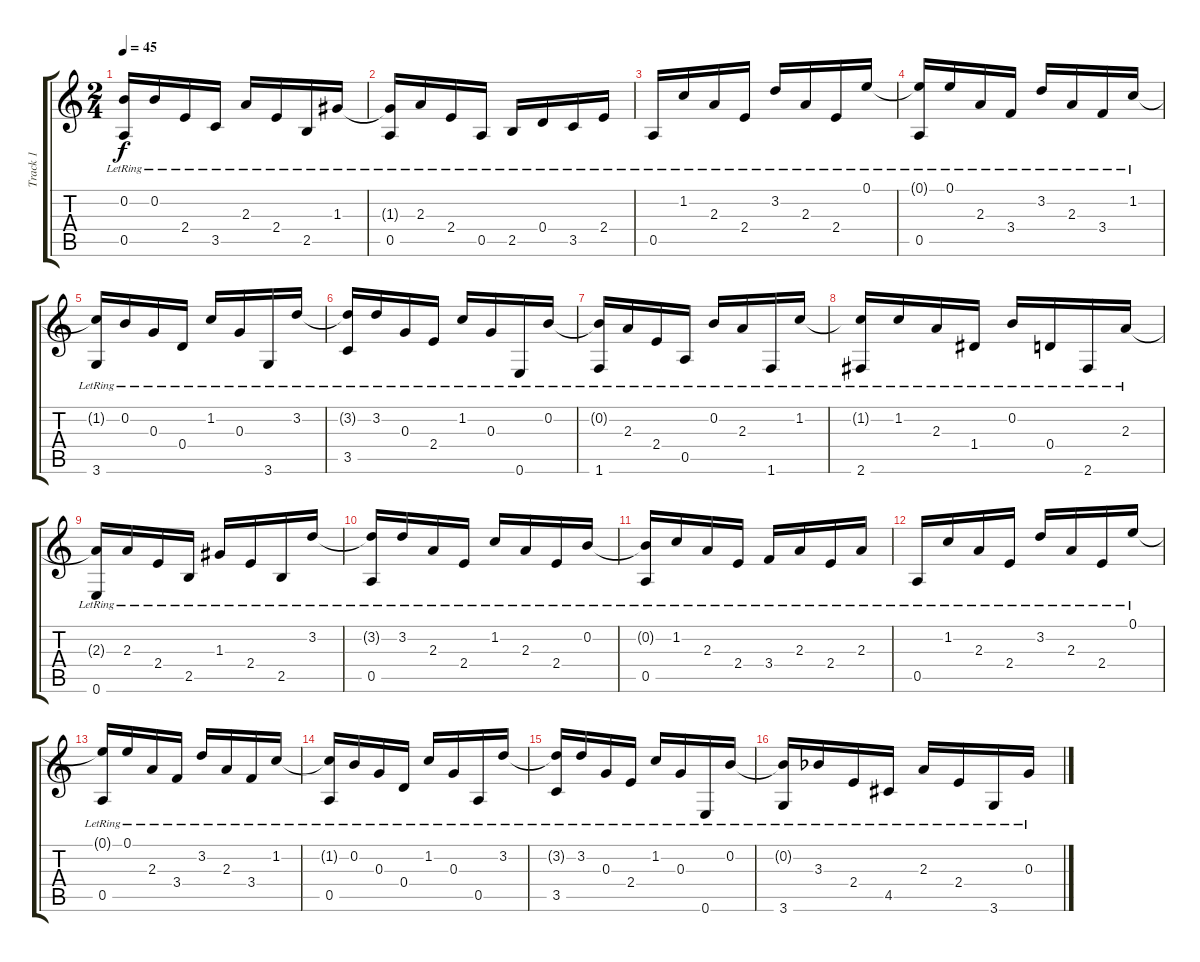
\track ("Track 1" "Track 1") {instrument acousticguitarnylon}
\staff {score tabs}
\tuning (E4 B3 G3 D3 A2 E2) {hide}
\ts (2 4)
\tempo 45
\clef g2
\ks c
(0.2{t} 0.5{lr}).16{dy f} 0.2{lr}.16 2.4{lr}.16 3.5{lr}.16 2.3{lr}.16 2.4{lr}.16 2.5{lr}.16 1.3{lr}.16 |
(1.3{t} 0.5{lr}).16 2.3{lr}.16 2.4{lr}.16 0.5{lr}.16 2.5{lr}.16 0.4{lr}.16 3.5{lr}.16 2.4{lr}.16 |
0.5{lr}.16 1.2{lr}.16 2.3{lr}.16 2.4{lr}.16 3.2{lr}.16 2.3{lr}.16 2.4{lr}.16 0.1{lr}.16 |
(0.1{t} 0.5{lr}).16 0.1{lr}.16 2.3{lr}.16 3.4{lr}.16 3.2{lr}.16 2.3{lr}.16 3.4{lr}.16 1.2{lr}.16 |
(1.2{t} 3.6{lr}).16 0.2{lr}.16 0.3{lr}.16 0.4{lr}.16 1.2{lr}.16 0.3{lr}.16 3.6{lr}.16 3.2{lr}.16 |
(3.2{t} 3.5{lr}).16 3.2{lr}.16 0.3{lr}.16 2.4{lr}.16 1.2{lr}.16 0.3{lr}.16 0.6{lr}.16 0.2{lr}.16 |
(0.2{t} 1.6{lr}).16 2.3{lr}.16 2.4{lr}.16 0.5{lr}.16 0.2{lr}.16 2.3{lr}.16 1.6{lr}.16 1.2{lr}.16 |
(1.2{t} 2.6{lr}).16 1.2{lr}.16 2.3{lr}.16 1.4{lr}.16 0.2{lr}.16 0.4{lr}.16 2.6{lr}.16 2.3{lr}.16 |
(2.3{t} 0.6{lr}).16 2.3{lr}.16 2.4{lr}.16 2.5{lr}.16 1.3{lr}.16 2.4{lr}.16 2.5{lr}.16 3.2{lr}.16 |
(3.2{t} 0.5{lr}).16 3.2{lr}.16 2.3{lr}.16 2.4{lr}.16 1.2{lr}.16 2.3{lr}.16 2.4{lr}.16 0.2{lr}.16 |
(0.2{t} 0.5{lr}).16 1.2{lr}.16 2.3{lr}.16 2.4{lr}.16 3.4{lr}.16 2.3{lr}.16 2.4{lr}.16 2.3{lr}.16 |
0.5{lr}.16 1.2{lr}.16 2.3{lr}.16 2.4{lr}.16 3.2{lr}.16 2.3{lr}.16 2.4{lr}.16 0.1{lr}.16 |
(0.1{t} 0.5{lr}).16 0.1{lr}.16 2.3{lr}.16 3.4{lr}.16 3.2{lr}.16 2.3{lr}.16 3.4{lr}.16 1.2{lr}.16 |
(1.2{t} 0.5{lr}).16 0.2{lr}.16 0.3{lr}.16 0.4{lr}.16 1.2{lr}.16 0.3{lr}.16 0.5{lr}.16 3.2{lr}.16 |
(3.2{t} 3.5{lr}).16 3.2{lr}.16 0.3{lr}.16 2.4{lr}.16 1.2{lr}.16 0.3{lr}.16 0.6{lr}.16 0.2{lr}.16 |
(0.2{t} 3.6{lr}).16 3.3{lr acc b}.16 2.4{lr}.16 4.5{lr}.16 2.3{lr}.16 2.4{lr}.16 3.6{lr}.16 0.3{lr}.16
